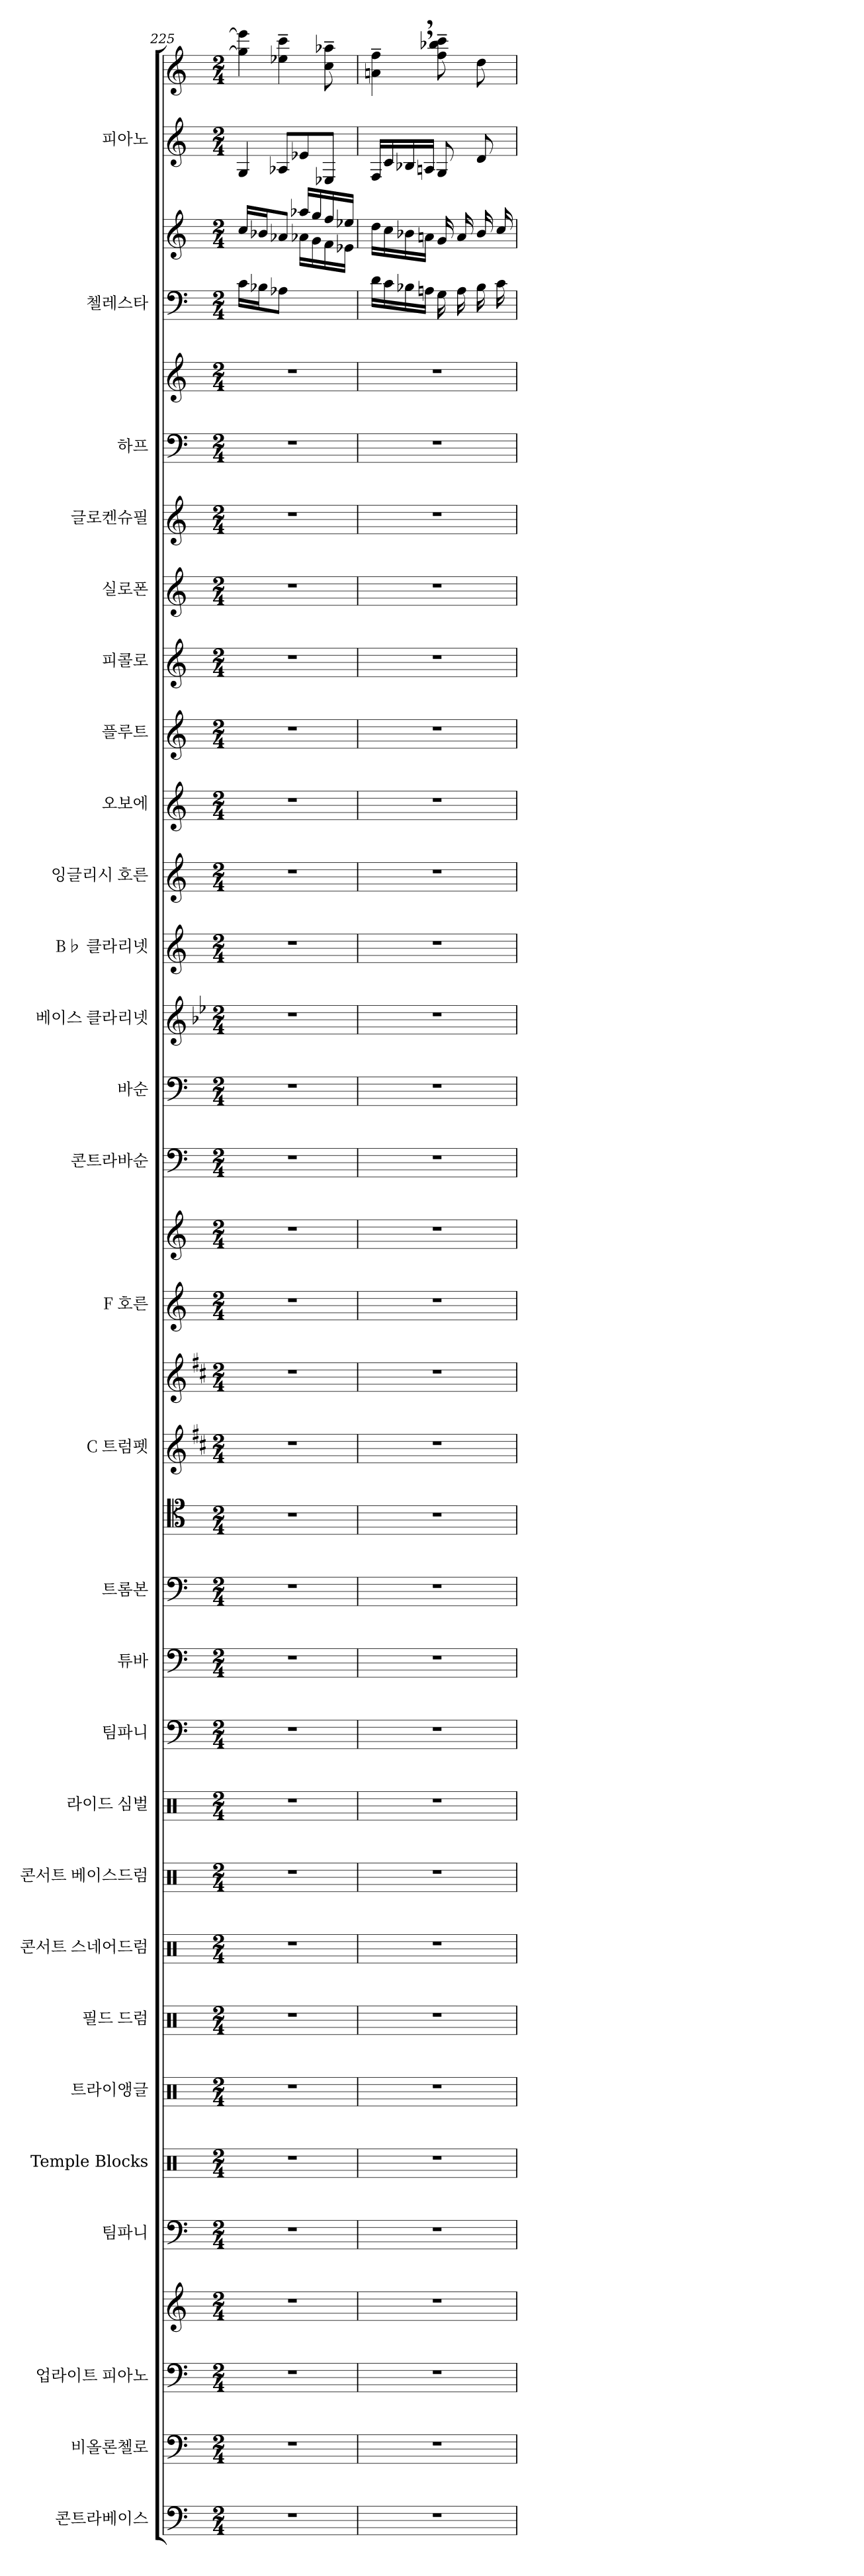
**kern	**kern	**kern	**kern	**kern	**kern	**kern	**kern	**kern	**kern	**kern	**kern	**kern	**kern	**kern	**kern	**kern	**kern	**kern	**kern	**kern	**kern	**kern	**kern	**kern	**kern	**kern	**kern	**kern	**kern	**kern	**kern	**kern	**kern	**kern
*part28	*part27	*part26	*part26	*part25	*part24	*part23	*part22	*part21	*part20	*part19	*part18	*part17	*part16	*part16	*part15	*part15	*part14	*part14	*part13	*part12	*part11	*part10	*part9	*part8	*part7	*part6	*part5	*part4	*part3	*part3	*part2	*part2	*part1	*part1
*staff35	*staff34	*staff33	*staff32	*staff31	*staff30	*staff29	*staff28	*staff27	*staff26	*staff25	*staff24	*staff23	*staff22	*staff21	*staff20	*staff19	*staff18	*staff17	*staff16	*staff15	*staff14	*staff13	*staff12	*staff11	*staff10	*staff9	*staff8	*staff7	*staff6	*staff5	*staff4	*staff3	*staff2	*staff1
*I"콘트라베이스	*I"비올론첼로	*I"업라이트 피아노	*	*I"팀파니	*I"Temple Blocks	*I"트라이앵글	*I"필드 드럼	*I"콘서트 스네어드럼	*I"콘서트 베이스드럼	*I"라이드 심벌	*I"팀파니	*I"튜바	*I"트롬본	*	*I"C 트럼펫	*	*I"F 호른	*	*I"콘트라바순	*I"바순	*I"베이스 클라리넷	*I"B♭ 클라리넷	*I"잉글리시 호른	*I"오보에	*I"플루트	*I"피콜로	*I"실로폰	*I"글로켄슈필	*I"하프	*	*I"첼레스타	*	*I"피아노	*
*	*	*	*	*	*I'Tmp. Bl.	*	*	*	*	*	*	*	*	*	*	*	*	*	*	*	*	*	*	*	*	*	*	*	*	*	*	*	*	*
*clefF4	*clefF4	*clefF4	*clefG2	*clefF4	*clefX	*clefX	*clefX	*clefX	*clefX	*clefX	*clefF4	*clefF4	*clefF4	*clefC4	*clefG2	*clefG2	*clefG2	*clefG2	*clefF4	*clefF4	*clefG2	*clefG2	*clefG2	*clefG2	*clefG2	*clefG2	*clefG2	*clefG2	*clefF4	*clefG2	*clefF4	*clefG2	*clefG2	*clefG2
*ITrd7c12	*	*	*	*	*	*	*	*	*	*	*	*	*	*	*ITrd1c2	*ITrd1c2	*ITrd4c7	*ITrd4c7	*ITrd7c12	*	*ITrd8c14	*ITrd1c2	*ITrd4c7	*	*	*ITrd-7c-12	*ITrd-7c-12	*ITrd-14c-24	*	*	*ITrd-7c-12	*ITrd-7c-12	*	*
*k[]	*k[]	*k[]	*k[]	*k[]	*k[]	*k[]	*k[]	*k[]	*k[]	*k[]	*k[]	*k[]	*k[]	*k[]	*k[]	*k[]	*k[b-]	*k[b-]	*k[]	*k[]	*k[b-e-]	*k[b-e-]	*k[b-]	*k[]	*k[]	*k[]	*k[]	*k[]	*k[]	*k[]	*k[]	*k[]	*k[]	*k[]
*M2/4	*M2/4	*M2/4	*M2/4	*M2/4	*M2/4	*M2/4	*M2/4	*M2/4	*M2/4	*M2/4	*M2/4	*M2/4	*M2/4	*M2/4	*M2/4	*M2/4	*M2/4	*M2/4	*M2/4	*M2/4	*M2/4	*M2/4	*M2/4	*M2/4	*M2/4	*M2/4	*M2/4	*M2/4	*M2/4	*M2/4	*M2/4	*M2/4	*M2/4	*M2/4
=225	=225	=225	=225	=225	=225	=225	=225	=225	=225	=225	=225	=225	=225	=225	=225	=225	=225	=225	=225	=225	=225	=225	=225	=225	=225	=225	=225	=225	=225	=225	=225	=225	=225	=225
*	*	*	*	*	*	*	*	*	*	*	*	*	*	*	*	*	*	*	*	*	*	*	*	*	*	*	*	*	*	*	*	*^	*	*
2r	2r	2r	2r	2r	2r	2r	2r	2r	2r	2r	2r	2r	2r	2r	2r	2r	2r	2r	2r	2r	2r	2r	2r	2r	2r	2r	2r	2r	2r	2r	16cc\	16ccc/	4ryy	8G/J	8gg\] 8eee-\]J
.	.	.	.	.	.	.	.	.	.	.	.	.	.	.	.	.	.	.	.	.	.	.	.	.	.	.	.	.	.	.	16b-X\J	16bb-X/J	.	.	.
.	.	.	.	.	.	.	.	.	.	.	.	.	.	.	.	.	.	.	.	.	.	.	.	.	.	.	.	.	.	.	8a-X\J	8aa-X/J	.	8A-X/L	4ee-X\~ 4ccc\~
.	.	.	.	.	.	.	.	.	.	.	.	.	.	.	.	.	.	.	.	.	.	.	.	.	.	.	.	.	.	.	4ryy	16aaa-X/LL	16aa-X\LL	8e-X/	.
.	.	.	.	.	.	.	.	.	.	.	.	.	.	.	.	.	.	.	.	.	.	.	.	.	.	.	.	.	.	.	.	16ggg/	16gg\	.	.
.	.	.	.	.	.	.	.	.	.	.	.	.	.	.	.	.	.	.	.	.	.	.	.	.	.	.	.	.	.	.	.	16fff/	16ff\	8E-X/J	8cc\~ 8aa-X\~
.	.	.	.	.	.	.	.	.	.	.	.	.	.	.	.	.	.	.	.	.	.	.	.	.	.	.	.	.	.	.	.	16eee-X/JJ	16ee-X\JJ	.	.
*	*	*	*	*	*	*	*	*	*	*	*	*	*	*	*	*	*	*	*	*	*	*	*	*	*	*	*	*	*	*	*	*v	*v	*	*
=226	=226	=226	=226	=226	=226	=226	=226	=226	=226	=226	=226	=226	=226	=226	=226	=226	=226	=226	=226	=226	=226	=226	=226	=226	=226	=226	=226	=226	=226	=226	=226	=226	=226	=226
2r	2r	2r	2r	2r	2r	2r	2r	2r	2r	2r	2r	2r	2r	2r	2r	2r	2r	2r	2r	2r	2r	2r	2r	2r	2r	2r	2r	2r	2r	2r	16dd\LL	16ddd\LL	16F/LL	4an\~, 4ff\~,
.	.	.	.	.	.	.	.	.	.	.	.	.	.	.	.	.	.	.	.	.	.	.	.	.	.	.	.	.	.	.	16cc\	16ccc\	16c/	.
.	.	.	.	.	.	.	.	.	.	.	.	.	.	.	.	.	.	.	.	.	.	.	.	.	.	.	.	.	.	.	16b-X\	16bb-X\	16B-X/	.
.	.	.	.	.	.	.	.	.	.	.	.	.	.	.	.	.	.	.	.	.	.	.	.	.	.	.	.	.	.	.	16an\JJ	16aan\JJ	16An/JJ	.
.	.	.	.	.	.	.	.	.	.	.	.	.	.	.	.	.	.	.	.	.	.	.	.	.	.	.	.	.	.	.	16g\LL	16gg/LL	8G/L	8ff\~ 8bb-X\~ 8ccc\~L
.	.	.	.	.	.	.	.	.	.	.	.	.	.	.	.	.	.	.	.	.	.	.	.	.	.	.	.	.	.	.	16a\	16aa/	.	.
.	.	.	.	.	.	.	.	.	.	.	.	.	.	.	.	.	.	.	.	.	.	.	.	.	.	.	.	.	.	.	16b-\	16bb-/	8d/	8dd\
.	.	.	.	.	.	.	.	.	.	.	.	.	.	.	.	.	.	.	.	.	.	.	.	.	.	.	.	.	.	.	16cc\	16ccc/	.	.
=	=	=	=	=	=	=	=	=	=	=	=	=	=	=	=	=	=	=	=	=	=	=	=	=	=	=	=	=	=	=	=	=	=	=
*-	*-	*-	*-	*-	*-	*-	*-	*-	*-	*-	*-	*-	*-	*-	*-	*-	*-	*-	*-	*-	*-	*-	*-	*-	*-	*-	*-	*-	*-	*-	*-	*-	*-	*-
